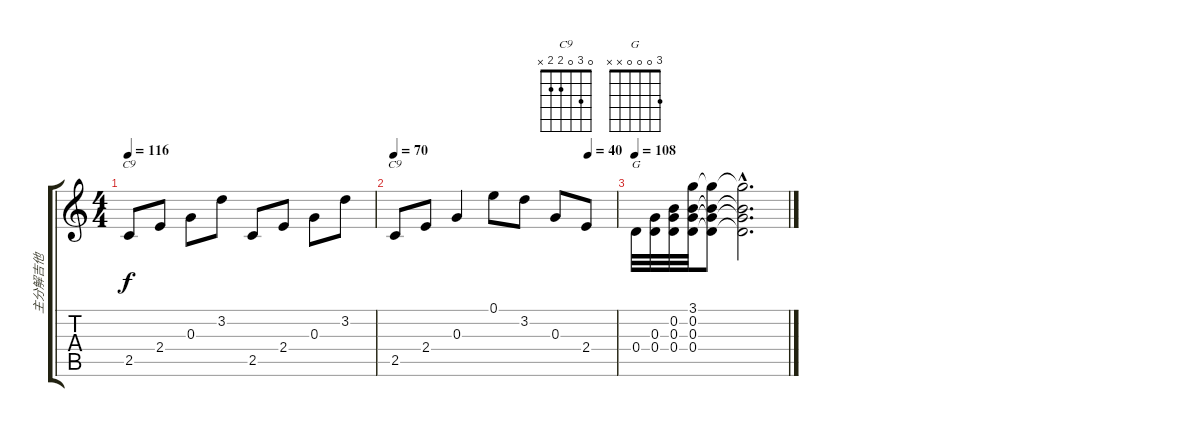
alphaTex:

\track ("主分解吉他" "主分解吉他") {instrument acousticguitarsteel}
\staff {score tabs}
\tuning (E4 B3 G3 D3 Bb2 E2) {hide}
\chord ("C9" x 3 0 2 2 x)
\chord ("C9" 0 3 0 2 2 x)
\chord ("G" 3 0 0 0 x x)
\ts (4 4)
\tempo 116
\clef g2
\ks c
2.5.8{ch "C9" dy f} 2.4.8 0.3.8 3.2.8 2.5.8 2.4.8 0.3.8 3.2.8 |
\tempo 70
\tempo (40 0.875)
2.5.8{ch "C9"} 2.4.8 0.3.4 0.1.8 3.2.8 0.3.8 2.4.8 |
\tempo 108
0.4.32{ch "G"} (0.3 0.4).32 (0.2 0.3 0.4).32 (3.1 0.2 0.3 0.4).32 (3.1{t} 0.2{t} 0.3{t} 0.4{t}).8 (3.1{hac t} 0.2{hac t} 0.3{hac t} 0.4{hac t}).2{d}
